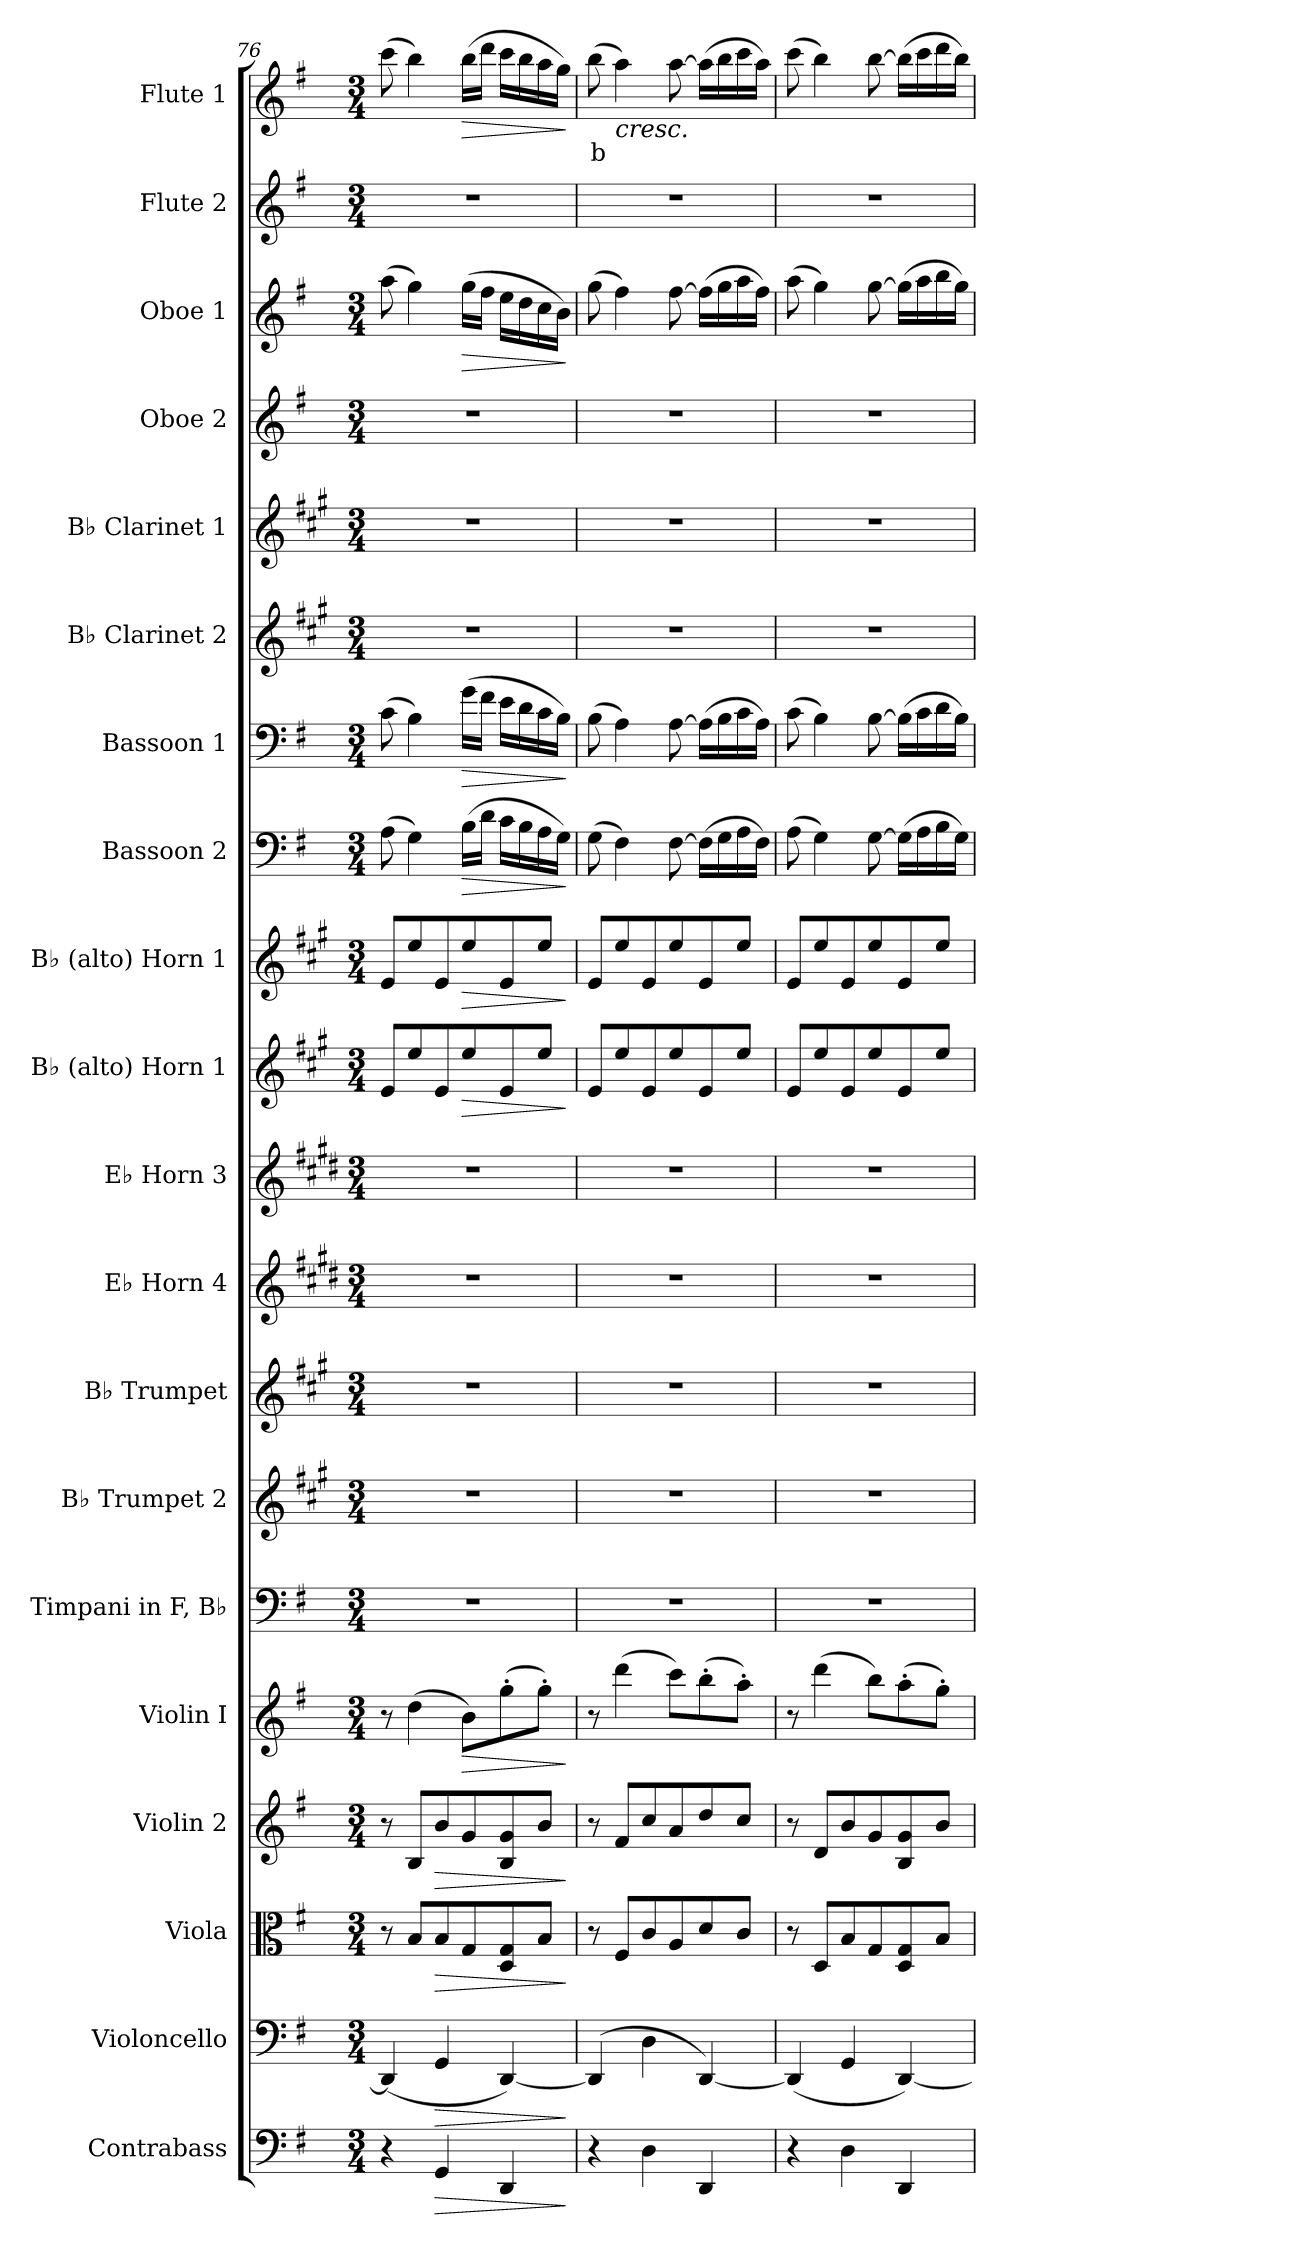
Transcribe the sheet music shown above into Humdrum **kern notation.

**kern	**dynam	**kern	**dynam	**kern	**dynam	**kern	**dynam	**kern	**dynam	**kern	**kern	**kern	**kern	**kern	**kern	**dynam	**kern	**dynam	**kern	**dynam	**kern	**dynam	**kern	**kern	**kern	**kern	**dynam	**kern	**kern	**text	**dynam
*part20	*part20	*part19	*part19	*part18	*part18	*part17	*part17	*part16	*part16	*part15	*part14	*part13	*part12	*part11	*part10	*part10	*part9	*part9	*part8	*part8	*part7	*part7	*part6	*part5	*part4	*part3	*part3	*part2	*part1	*part1	*part1
*staff20	*staff20	*staff19	*staff19	*staff18	*staff18	*staff17	*staff17	*staff16	*staff16	*staff15	*staff14	*staff13	*staff12	*staff11	*staff10	*staff10	*staff9	*staff9	*staff8	*staff8	*staff7	*staff7	*staff6	*staff5	*staff4	*staff3	*staff3	*staff2	*staff1	*staff1	*staff1
*I"Contrabass	*	*I"Violoncello	*	*I"Viola	*	*I"Violin 2	*	*I"Violin I	*	*I"Timpani in F, B♭	*I"B♭ Trumpet 2	*I"B♭ Trumpet	*I"E♭ Horn 4	*I"E♭ Horn 3	*I"B♭ (alto) Horn 1	*	*I"B♭ (alto) Horn 1	*	*I"Bassoon 2	*	*I"Bassoon 1	*	*I"B♭ Clarinet 2	*I"B♭ Clarinet 1	*I"Oboe 2	*I"Oboe 1	*	*I"Flute 2	*I"Flute 1	*	*
*I'Cb	*	*I'Vc	*	*I'Vla	*	*I'Vl 2	*	*I'Vl 1	*	*I'Timp	*I'Tpt 2	*I'Tpt 1	*I'Hn 4	*I'Hn 3	*I'Hn 2	*	*I'Hn 1	*	*I'Bsn 2	*	*I'Bsn 1	*	*I'Cl 2	*I'Cl 1	*I'Ob 2	*I'Ob 1	*	*I'Fl 2	*I'Fl 1	*	*
*clefF4	*	*clefF4	*	*clefC3	*	*clefG2	*	*clefG2	*	*clefF4	*clefG2	*clefG2	*clefG2	*clefG2	*clefG2	*	*clefG2	*	*clefF4	*	*clefF4	*	*clefG2	*clefG2	*clefG2	*clefG2	*	*clefG2	*clefG2	*	*
*ITrd7c12	*	*	*	*	*	*	*	*	*	*	*ITrd1c2	*ITrd1c2	*ITrd4c7	*ITrd4c7	*ITrd4c7	*	*ITrd4c7	*	*	*	*	*	*ITrd1c2	*ITrd1c2	*	*	*	*	*	*	*
*k[f#]	*	*k[f#]	*	*k[f#]	*	*k[f#]	*	*k[f#]	*	*k[f#]	*k[f#]	*k[f#]	*k[f#c#g#]	*k[f#c#g#]	*k[f#c#]	*	*k[f#c#]	*	*k[f#]	*	*k[f#]	*	*k[f#]	*k[f#]	*k[f#]	*k[f#]	*	*k[f#]	*k[f#]	*	*
*M3/4	*	*M3/4	*	*M3/4	*	*M3/4	*	*M3/4	*	*M3/4	*M3/4	*M3/4	*M3/4	*M3/4	*M3/4	*	*M3/4	*	*M3/4	*	*M3/4	*	*M3/4	*M3/4	*M3/4	*M3/4	*	*M3/4	*M3/4	*	*
=76	=76	=76	=76	=76	=76	=76	=76	=76	=76	=76	=76	=76	=76	=76	=76	=76	=76	=76	=76	=76	=76	=76	=76	=76	=76	=76	=76	=76	=76	=76	=76
4r	.	(4DD/]	.	8r	.	8r	.	8r	.	2.r	2.r	2.r	2.r	2.r	8A/L	.	8A/L	.	(8A\	.	(8c\	.	2.r	2.r	2.r	(8aa\	.	2.r	(8ccc\	.	.
.	.	.	.	8B/L	.	8B/L	.	(4dd\	.	.	.	.	.	.	8a/	.	8a/	.	4G\)	.	4B\)	.	.	.	.	4gg\)	.	.	4bb\)	.	.
!	!LO:HP:b	!	!LO:HP:b	!	!LO:HP:b	!	!LO:HP:b	!	!	!	!	!	!	!	!	!	!	!	!	!	!	!	!	!	!	!	!	!	!	!	!
4GGG/	>	4GG/	>	8B/	>	8b/	>	.	.	.	.	.	.	.	8A/	.	8A/	.	.	.	.	.	.	.	.	.	.	.	.	.	.
!	!	!	!	!	!	!	!	!	!LO:HP:b	!	!	!	!	!	!	!LO:HP:b	!	!LO:HP:b	!	!LO:HP:b	!	!LO:HP:b	!	!	!	!	!LO:HP:b	!	!	!	!LO:HP:b
.	.	.	.	8G/	.	8g/	.	8b\L)	>	.	.	.	.	.	8a/	>	8a/	>	(16B\LL	>	(16g\LL	>	.	.	.	(16gg\LL	>	.	(16bb\LL	.	>
.	.	.	.	.	.	.	.	.	.	.	.	.	.	.	.	.	.	.	16d\JJ	.	16f#\JJ	.	.	.	.	16ff#\JJ	.	.	16ddd\JJ	.	.
4DDD/	.	[4DD/)	.	8D/ 8G/	.	8B/ 8g/	.	(8gg'\	.	.	.	.	.	.	8A/	.	8A/	.	16c\LL	.	16e\LL	.	.	.	.	16ee\LL	.	.	16ccc\LL	.	.
.	.	.	.	.	.	.	.	.	.	.	.	.	.	.	.	.	.	.	16B\	.	16d\	.	.	.	.	16dd\	.	.	16bb\	.	.
.	.	.	.	8B/J	.	8b/J	.	8gg'\J)	.	.	.	.	.	.	8a/J	.	8a/J	.	16A\	.	16c\	.	.	.	.	16cc\	.	.	16aa\	.	.
.	.	.	.	.	.	.	.	.	.	.	.	.	.	.	.	.	.	.	16G\JJ)	.	16B\JJ)	.	.	.	.	16b\JJ)	.	.	16gg\JJ)	.	.
.	]	.	]	.	]	.	]	.	]	.	.	.	.	.	.	]	.	]	.	]	.	]	.	.	.	.	]	.	.	.	]
=77	=77	=77	=77	=77	=77	=77	=77	=77	=77	=77	=77	=77	=77	=77	=77	=77	=77	=77	=77	=77	=77	=77	=77	=77	=77	=77	=77	=77	=77	=77	=77
!	!	!	!	!	!	!	!	!	!	!	!	!	!	!	!	!	!	!	!	!	!	!	!	!	!	!	!	!	!	!LO:LY:b:color=#FF0000	!
4r	.	(4DD/]	.	8r	.	8r	.	8r	.	2.r	2.r	2.r	2.r	2.r	8A/L	.	8A/L	.	(8G\	.	(8B\	.	2.r	2.r	2.r	(8gg\	.	2.r	(8bb\	b	.
!	!	!	!	!	!	!	!	!	!	!	!	!	!	!	!	!	!	!	!	!	!	!	!	!	!	!	!	!	!LO:TX:b:i:t=cresc.	!	!
.	.	.	.	8F#/L	.	8f#/L	.	(4ddd\	.	.	.	.	.	.	8a/	.	8a/	.	4F#\)	.	4A\)	.	.	.	.	4ff#\)	.	.	4aa\)	.	.
4DD\	.	4D\	.	8c/	.	8cc/	.	.	.	.	.	.	.	.	8A/	.	8A/	.	.	.	.	.	.	.	.	.	.	.	.	.	.
.	.	.	.	8A/	.	8a/	.	8ccc\L)	.	.	.	.	.	.	8a/	.	8a/	.	[8F#\	.	[8A\	.	.	.	.	[8ff#\	.	.	[8aa\	.	.
4DDD/	.	[4DD/)	.	8d/	.	8dd/	.	(8bb'\	.	.	.	.	.	.	8A/	.	8A/	.	(16F#\LL]	.	(16A\LL]	.	.	.	.	(16ff#\LL]	.	.	(16aa\LL]	.	.
.	.	.	.	.	.	.	.	.	.	.	.	.	.	.	.	.	.	.	16G\	.	16B\	.	.	.	.	16gg\	.	.	16bb\	.	.
.	.	.	.	8c/J	.	8cc/J	.	8aa'\J)	.	.	.	.	.	.	8a/J	.	8a/J	.	16A\	.	16c\	.	.	.	.	16aa\	.	.	16ccc\	.	.
.	.	.	.	.	.	.	.	.	.	.	.	.	.	.	.	.	.	.	16F#\JJ)	.	16A\JJ)	.	.	.	.	16ff#\JJ)	.	.	16aa\JJ)	.	.
=78	=78	=78	=78	=78	=78	=78	=78	=78	=78	=78	=78	=78	=78	=78	=78	=78	=78	=78	=78	=78	=78	=78	=78	=78	=78	=78	=78	=78	=78	=78	=78
4r	.	(4DD/]	.	8r	.	8r	.	8r	.	2.r	2.r	2.r	2.r	2.r	8A/L	.	8A/L	.	(8A\	.	(8c\	.	2.r	2.r	2.r	(8aa\	.	2.r	(8ccc\	.	.
.	.	.	.	8D/L	.	8d/L	.	(4ddd\	.	.	.	.	.	.	8a/	.	8a/	.	4G\)	.	4B\)	.	.	.	.	4gg\)	.	.	4bb\)	.	.
4DD\	.	4GG/	.	8B/	.	8b/	.	.	.	.	.	.	.	.	8A/	.	8A/	.	.	.	.	.	.	.	.	.	.	.	.	.	.
.	.	.	.	8G/	.	8g/	.	8bb\L)	.	.	.	.	.	.	8a/	.	8a/	.	[8G\	.	[8B\	.	.	.	.	[8gg\	.	.	[8bb\	.	.
4DDD/	.	[4DD/)	.	8D/ 8G/	.	8B/ 8g/	.	(8aa'\	.	.	.	.	.	.	8A/	.	8A/	.	(16G\LL]	.	(16B\LL]	.	.	.	.	(16gg\LL]	.	.	(16bb\LL]	.	.
.	.	.	.	.	.	.	.	.	.	.	.	.	.	.	.	.	.	.	16A\	.	16c\	.	.	.	.	16aa\	.	.	16ccc\	.	.
.	.	.	.	8B/J	.	8b/J	.	8gg'\J)	.	.	.	.	.	.	8a/J	.	8a/J	.	16B\	.	16d\	.	.	.	.	16bb\	.	.	16ddd\	.	.
.	.	.	.	.	.	.	.	.	.	.	.	.	.	.	.	.	.	.	16G\JJ)	.	16B\JJ)	.	.	.	.	16gg\JJ)	.	.	16bb\JJ)	.	.
=	=	=	=	=	=	=	=	=	=	=	=	=	=	=	=	=	=	=	=	=	=	=	=	=	=	=	=	=	=	=	=
*-	*-	*-	*-	*-	*-	*-	*-	*-	*-	*-	*-	*-	*-	*-	*-	*-	*-	*-	*-	*-	*-	*-	*-	*-	*-	*-	*-	*-	*-	*-	*-
